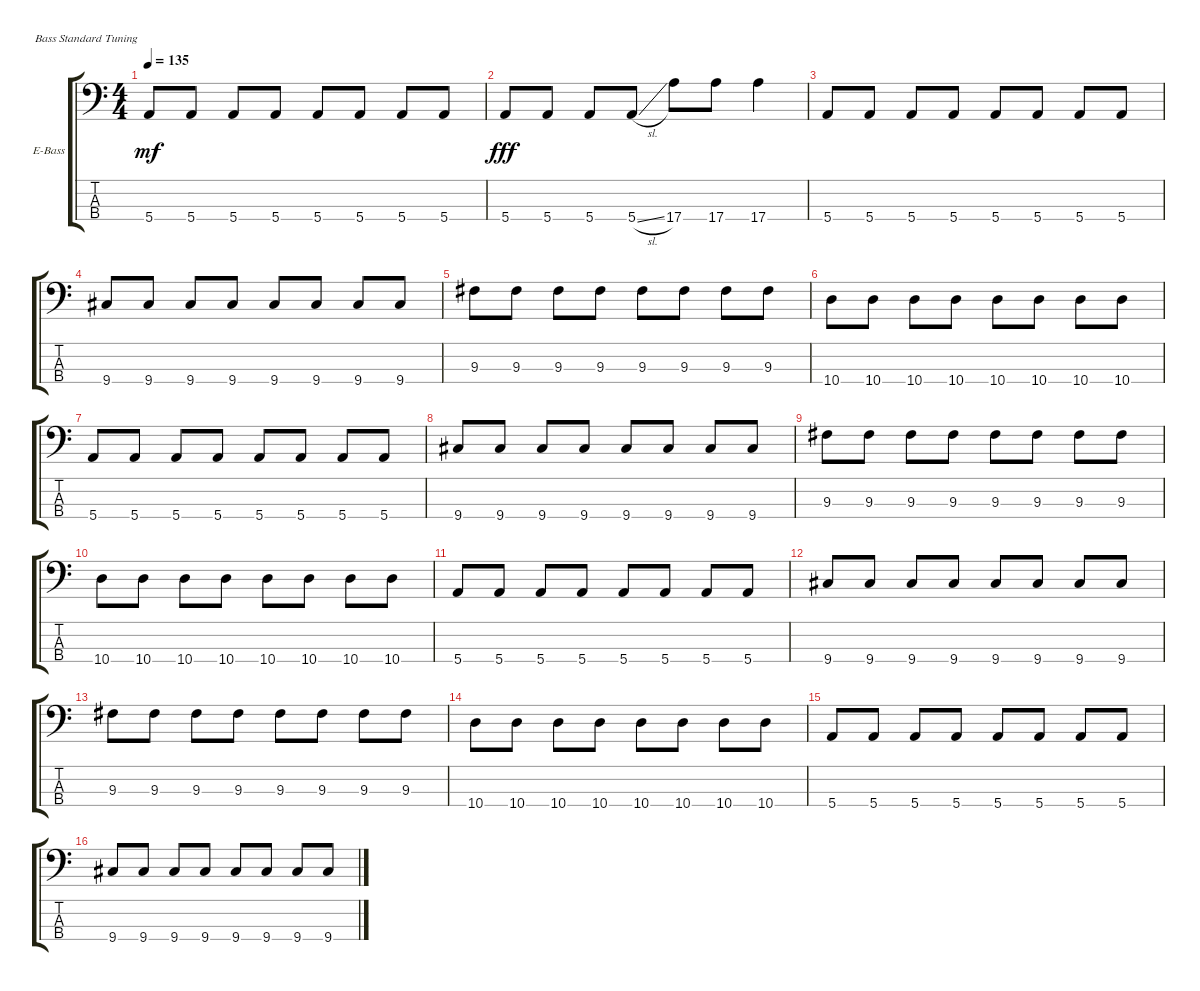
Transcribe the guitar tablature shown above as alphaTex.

\defaultSystemsLayout 4
\bracketExtendMode groupsimilarinstruments
\firstSystemTrackNameOrientation horizontal
\otherSystemsTrackNameOrientation horizontal
\track ("Electric Bass" "E-Bass") {instrument electricbassfinger}
\staff {score tabs}
\tuning (G2 D2 A1 E1)
\ts (4 4)
\tempo 135
\clef f4
\scale
0.333333
\ks c
5.4.8{dy mf} 5.4.8 5.4.8 5.4.8 5.4.8 5.4.8 5.4.8 5.4.8 |
5.4.8{dy fff} 5.4.8 5.4.8 5.4{sl}.8 17.4.8 17.4.8 17.4.4 |
5.4.8 5.4.8 5.4.8 5.4.8 5.4.8 5.4.8 5.4.8 5.4.8 |
9.4.8 9.4.8 9.4.8 9.4.8 9.4.8 9.4.8 9.4.8 9.4.8 |
9.3.8 9.3.8 9.3.8 9.3.8 9.3.8 9.3.8 9.3.8 9.3.8 |
10.4.8 10.4.8 10.4.8 10.4.8 10.4.8 10.4.8 10.4.8 10.4.8 |
5.4.8 5.4.8 5.4.8 5.4.8 5.4.8 5.4.8 5.4.8 5.4.8 |
9.4.8 9.4.8 9.4.8 9.4.8 9.4.8 9.4.8 9.4.8 9.4.8 |
9.3.8 9.3.8 9.3.8 9.3.8 9.3.8 9.3.8 9.3.8 9.3.8 |
10.4.8 10.4.8 10.4.8 10.4.8 10.4.8 10.4.8 10.4.8 10.4.8 |
5.4.8 5.4.8 5.4.8 5.4.8 5.4.8 5.4.8 5.4.8 5.4.8 |
9.4.8 9.4.8 9.4.8 9.4.8 9.4.8 9.4.8 9.4.8 9.4.8 |
9.3.8 9.3.8 9.3.8 9.3.8 9.3.8 9.3.8 9.3.8 9.3.8 |
10.4.8 10.4.8 10.4.8 10.4.8 10.4.8 10.4.8 10.4.8 10.4.8 |
5.4.8 5.4.8 5.4.8 5.4.8 5.4.8 5.4.8 5.4.8 5.4.8 |
9.4.8 9.4.8 9.4.8 9.4.8 9.4.8 9.4.8 9.4.8 9.4.8
